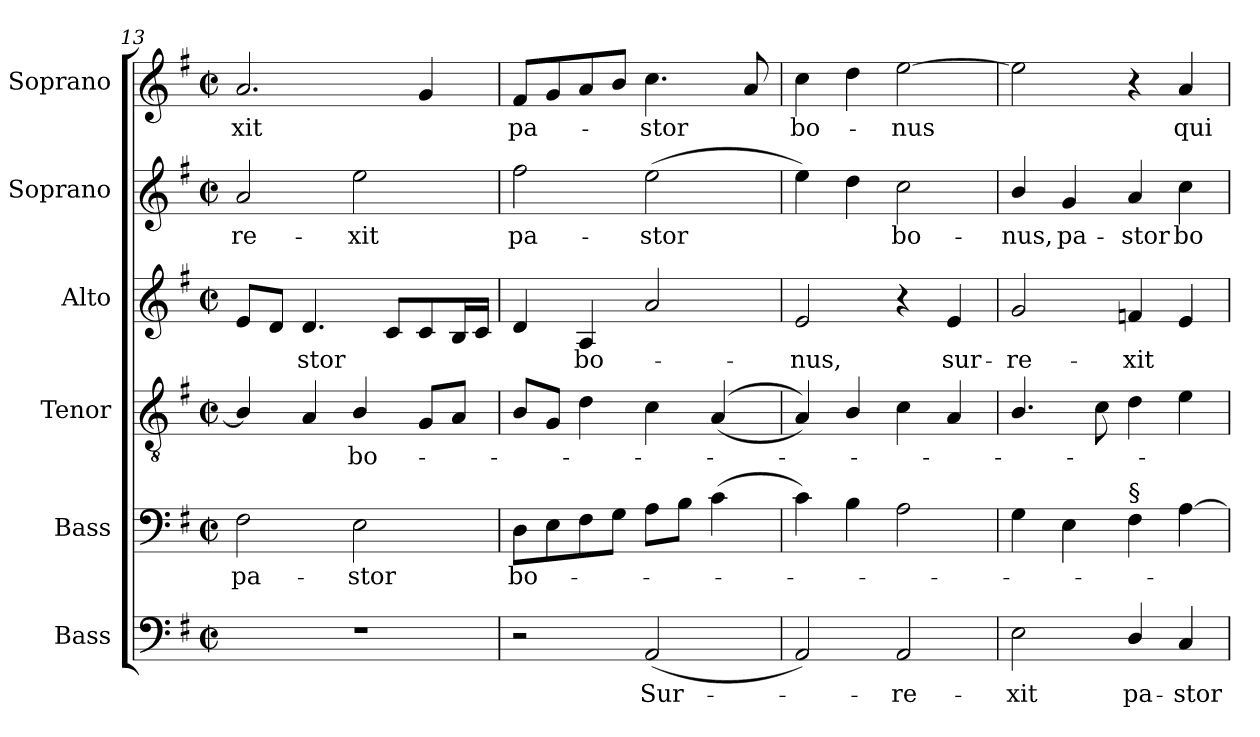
**kern	**text	**kern	**text	**kern	**text	**kern	**text	**kern	**text	**kern	**text
*part6	*part6	*part5	*part5	*part4	*part4	*part3	*part3	*part2	*part2	*part1	*part1
*staff6	*staff6	*staff5	*staff5	*staff4	*staff4	*staff3	*staff3	*staff2	*staff2	*staff1	*staff1
*I"Bass	*	*I"Bass	*	*I"Tenor	*	*I"Alto	*	*I"Soprano	*	*I"Soprano	*
*I'B.	*	*I'B.	*	*I'T.	*	*I'A.	*	*I'S.	*	*I'S.	*
*clefF4	*	*clefF4	*	*clefGv2	*	*clefG2	*	*clefG2	*	*clefG2	*
*	*	*	*	*ITrd7c12	*	*	*	*	*	*	*
*k[f#]	*	*k[f#]	*	*k[f#]	*	*k[f#]	*	*k[f#]	*	*k[f#]	*
*G:	*	*G:	*	*G:	*	*G:	*	*G:	*	*G:	*
*M2/2	*	*M2/2	*	*M2/2	*	*M2/2	*	*M2/2	*	*M2/2	*
*met(c|)	*	*met(c|)	*	*met(c|)	*	*met(c|)	*	*met(c|)	*	*met(c|)	*
=13	=13	=13	=13	=13	=13	=13	=13	=13	=13	=13	=13
!	!	!	!LO:LY:b:color=#000000	!	!	!	!	!	!	!	!
!	!	!	!	!	!	!	!	!	!LO:LY:b:color=#000000	!	!
!	!	!	!	!	!	!	!	!	!	!	!LO:LY:b:color=#000000
1r	.	2F#i\	pa-	4BBi/]	.	8ei/L	.	2ai/	-re-	2.ai/	-xit
.	.	.	.	.	.	8di/J	.	.	.	.	.
!	!	!	!	!	!	!	!LO:LY:b:color=#000000	!	!	!	!
.	.	.	.	4AAi/	.	4.di/	-stor	.	.	.	.
!	!	!	!LO:LY:b:color=#000000	!	!	!	!	!	!	!	!
!	!	!	!	!	!LO:LY:b:color=#000000	!	!	!	!	!	!
!	!	!	!	!	!	!	!	!	!LO:LY:b:color=#000000	!	!
.	.	2Ei\	-stor	4BBi/	bo-	.	.	2eei\	-xit	.	.
.	.	.	.	.	.	8ci/L	.	.	.	.	.
.	.	.	.	8GGi/L	.	8ci/	.	.	.	4gi/	.
.	.	.	.	8AAi/J	.	16Bi/L	.	.	.	.	.
.	.	.	.	.	.	16ci/JJ	.	.	.	.	.
=14	=14	=14	=14	=14	=14	=14	=14	=14	=14	=14	=14
!	!	!	!LO:LY:b:color=#000000	!	!	!	!	!	!	!	!
!	!	!	!	!	!	!	!	!	!LO:LY:b:color=#000000	!	!
!	!	!	!	!	!	!	!	!	!	!	!LO:LY:b:color=#000000
2r	.	8Di\L	bo-	8BBi/L	.	4di/	.	2ff#i\	pa-	8f#i/L	pa-
.	.	8Ei\	.	8GGi/J	.	.	.	.	.	8gi/	.
!	!	!	!	!	!	!	!LO:LY:b:color=#000000	!	!	!	!
.	.	8F#i\	.	4Di\	.	4Ai/	bo-	.	.	8ai/	.
.	.	8Gi\J	.	.	.	.	.	.	.	8bi/J	.
!	!LO:LY:b:color=#000000	!	!	!	!	!	!	!	!	!	!
!	!	!	!	!	!	!	!	!	!LO:LY:b:color=#000000	!	!
!	!	!	!	!	!	!	!	!	!	!	!LO:LY:b:color=#000000
(2AAi/	Sur-	8Ai\L	.	4Ci\	.	2ai/	.	(2eei\	-stor	4.cci\	-stor
.	.	8Bi\J	.	.	.	.	.	.	.	.	.
.	.	(4ci\	.	((4AAi/	.	.	.	.	.	.	.
.	.	.	.	.	.	.	.	.	.	8ai/	.
=15	=15	=15	=15	=15	=15	=15	=15	=15	=15	=15	=15
!	!	!	!	!	!	!	!LO:LY:b:color=#000000	!	!	!	!
!	!	!	!	!	!	!	!	!	!	!	!LO:LY:b:color=#000000
2AAi/)	.	4ci\)	.	4AAi/))	.	2ei/	-nus,	4eei\)	.	4cci\	bo-
.	.	4Bi\	.	4BBi/	.	.	.	4ddi\	.	4ddi\	.
!	!LO:LY:b:color=#000000	!	!	!	!	!	!	!	!	!	!
!	!	!	!	!	!	!	!	!	!LO:LY:b:color=#000000	!	!
!	!	!	!	!	!	!	!	!	!	!	!LO:LY:b:color=#000000
2AAi/	-re-	2Ai\	.	4Ci\	.	4r	.	2cci\	bo-	[2eei\	-nus
!	!	!	!	!	!	!	!LO:LY:b:color=#000000	!	!	!	!
.	.	.	.	4AAi/	.	4ei/	sur-	.	.	.	.
=16	=16	=16	=16	=16	=16	=16	=16	=16	=16	=16	=16
!	!LO:LY:b:color=#000000	!	!	!	!	!	!	!	!	!	!
!	!	!	!	!	!	!	!LO:LY:b:color=#000000	!	!	!	!
!	!	!	!	!	!	!	!	!	!LO:LY:b:color=#000000	!	!
2Ei\	-xit	4Gi\	.	4.BBi/	.	2gi/	-re-	4bi/	-nus,	2eei\]	.
!	!	!	!	!	!	!	!	!	!LO:LY:b:color=#000000	!	!
.	.	4Ei\	.	.	.	.	.	4gi/	pa-	.	.
.	.	.	.	8Ci\	.	.	.	.	.	.	.
!	!LO:LY:b:color=#000000	!	!	!	!	!	!	!	!	!	!
!	!	!	!	!	!	!	!LO:LY:b:color=#000000	!	!	!	!
!	!	!LO:TX:a:t=§	!	!	!	!	!	!	!	!	!
!	!	!	!	!	!	!	!	!	!LO:LY:b:color=#000000	!	!
4Di/	pa-	4F#i\	.	4Di\	.	4fni/	-xit	4ai/	-stor	4r	.
!	!LO:LY:b:color=#000000	!	!	!	!	!	!	!	!	!	!
!	!	!	!	!	!	!	!	!	!LO:LY:b:color=#000000	!	!
!	!	!	!	!	!	!	!	!	!	!	!LO:LY:b:color=#000000
4Ci/	-stor	[4Ai\	.	4Ei\	.	4ei/	.	4cci\	bo-	4ai/	qui
=	=	=	=	=	=	=	=	=	=	=	=
*-	*-	*-	*-	*-	*-	*-	*-	*-	*-	*-	*-
